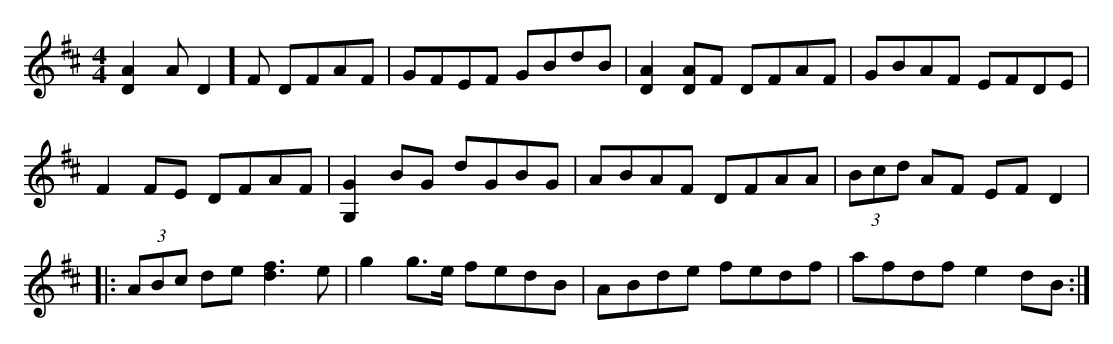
X:1
M:4/4
K:D
[A2D2][ A D2]F DFAF|GFEF GBdB|[A2D2] [A D2]F DFAF|GBAF EFDE|
F2FE DFAF|[G2G,2] BG dGBG|ABAF DFAA|(3Bcd AF EF D2|
|:(3ABc de [f3d3]e|g2 g>e fedB|ABde fedf|afdf e2dB:|
